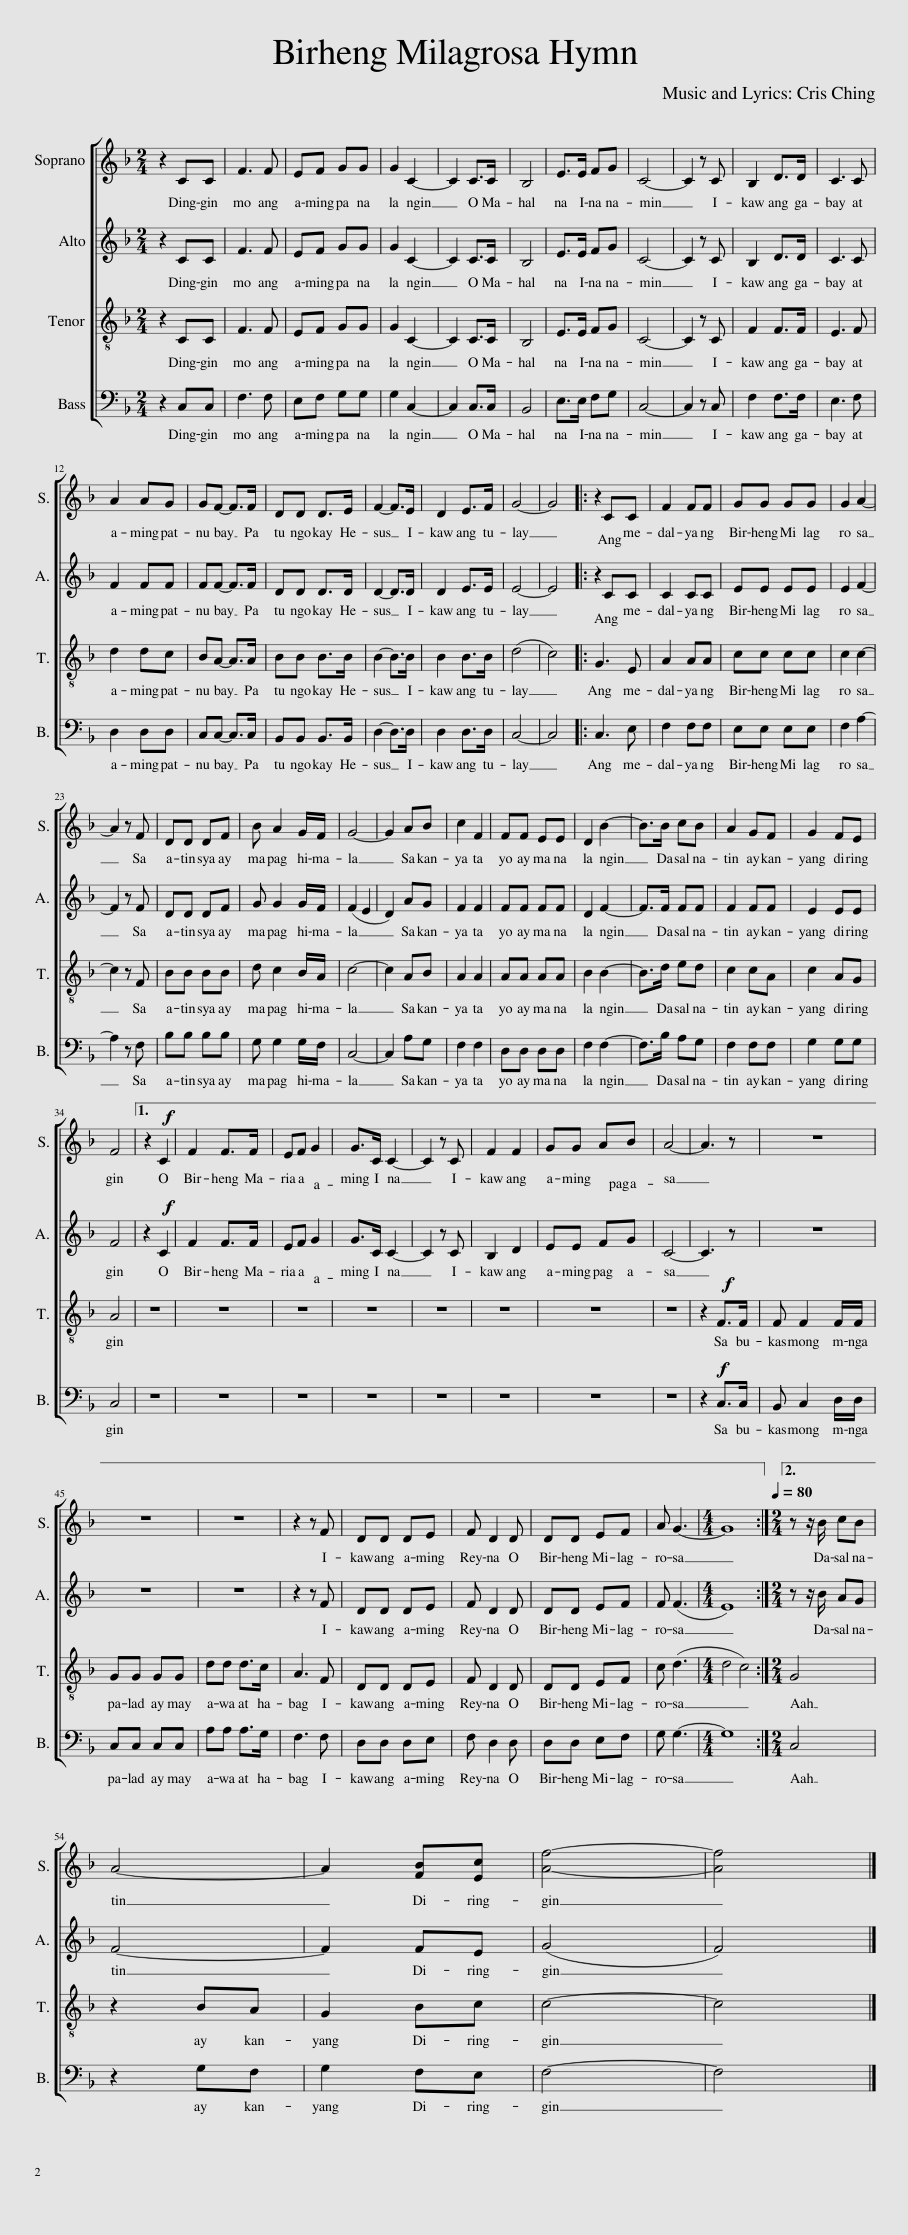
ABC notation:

X:1
%%score [ 1 2 3 4 ]
L:1/8
M:2/4
I:linebreak $
K:F
V:1 treble
V:2 treble
V:3 treble-8
V:4 bass
V:1
 z2 CC | F3 F | EF GG | G2 C2- | C2 C>C | %5
 B,4 | E>E FG | C4- | C2 z C | B,2 D>D | %10
 C3 C |$ A2 AG | GF- F>F | DD D>E | F2- F>E | %15
 D2 E>F | G4- | G4 |: z2 CC | F2 FF | %20
 GG GG | G2 A2- |$ A2 z F | DD DF | B A2 G/F/ | %25
 G4- | G2 AB | c2 F2 | FF EE | D2 B2- | %30
 B>B cB | A2 GF | G2 FE |$ F4 |1 z2!f! C2 | %35
 F2 F>F | EF G2 | G>C C2- | C2 z C | F2 F2 | %40
 GG AB | A4- | A3 z | z4 |$ z4 | %45
 z4 | z2 z F | DD DE | F D2 D | DD EF | %50
 A G3- |[M:4/4] G8 :|2[M:2/4][Q:1/4=80] z z/ B/ cB ||$ A4- | A2 [FB][Ec] | %55
 [Af]4- | [Af]4 |] %57
V:2
 z2 CC | F3 F | EF GG | G2 C2- | C2 C>C | %5
 B,4 | E>E FG | C4- | C2 z C | B,2 D>D | %10
 C3 C |$ F2 FF | FF- F>F | DD D>D | D2- D>D | %15
 D2 E>E | E4- | E4 |: z2 CC | C2 CC | %20
 EE EE | E2 F2- |$ F2 z F | DD DF | G G2 G/F/ | %25
 (F2 E2 | D2) AG | F2 F2 | FF FF | D2 F2- | %30
 F>F FF | F2 FF | E2 EE |$ F4 |1 z2!f! C2 | %35
 F2 F>F | EF G2 | G>C C2- | C2 z C | B,2 D2 | %40
 EE FG | C4- | C3 z | z4 |$ z4 | %45
 z4 | z2 z F | DD DE | F D2 D | DD EF | %50
 F (F3 |[M:4/4] E8) :|2[M:2/4] z z/ B/ AG ||$ F4- | F2 FE | %55
 (G4 | F4) |] %57
V:3
 z2 CC | F3 F | EF GG | G2 C2- | C2 C>C | %5
 B,4 | E>E FG | C4- | C2 z C | F2 F>F | %10
 E3 F |$ d2 dc | BA- A>A | BB B>B | B2- B>B | %15
 B2 B>B | (d4 | c4) |: G3 E | A2 AA | %20
 cc cc | c2 c2- |$ c2 z F | BB BB | d c2 B/A/ | %25
 c4- | c2 AB | A2 A2 | AA AA | B2 B2- | %30
 B>d ed | c2 cA | c2 AG |$ A4 |1 z4 | %35
 z4 | z4 | z4 | z4 | z4 | %40
 z4 | z4 | z2!f! F>F | F F2 F/F/ |$ GG GG | %45
 dd d>c | A3 F | DD DE | F D2 D | DD EF | %50
 c (d3 |[M:4/4] d4 c4) :|2[M:2/4] G4 ||$ z2 BA | G2 Bc | %55
 c4- | c4 |] %57
V:4
 z2 C,C, | F,3 F, | E,F, G,G, | G,2 C,2- | C,2 C,>C, | %5
 B,,4 | E,>E, F,G, | C,4- | C,2 z C, | F,2 F,>F, | %10
 E,3 F, |$ D,2 D,D, | C,C,- C,>C, | B,,B,, B,,>B,, | D,2- D,>D, | %15
 D,2 D,>D, | C,4- | C,4 |: C,3 E, | F,2 F,F, | %20
 E,E, E,E, | F,2 A,2- |$ A,2 z F, | B,B, B,B, | G, G,2 G,/F,/ | %25
 C,4- | C,2 A,G, | F,2 F,2 | D,D, D,D, | F,2 F,2- | %30
 F,>B, A,G, | F,2 F,F, | G,2 G,G, |$ C,4 |1 z4 | %35
 z4 | z4 | z4 | z4 | z4 | %40
 z4 | z4 | z2!f! C,>C, | B,, C,2 D,/D,/ |$ C,C, C,C, | %45
 A,A, A,>G, | F,3 F, | D,D, D,E, | F, D,2 D, | D,D, E,F, | %50
 G, G,3- |[M:4/4] G,8 :|2[M:2/4] C,4 ||$ z2 G,F, | G,2 F,E, | %55
 F,4- | F,4 |] %57
